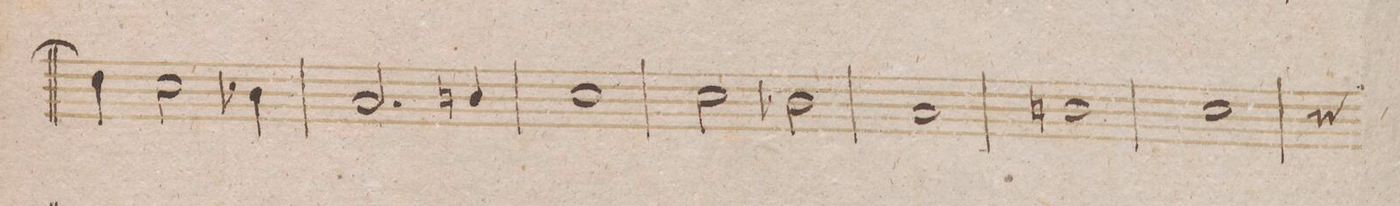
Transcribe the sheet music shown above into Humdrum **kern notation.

**kern	**dynam
*I"Oboe 2do	*
*clefG2	*
*k[b-]	*
*met(c)	*
*M4/4	*
4dd\]	.
2cc\	.
4b-X\	.
=182	=182
2.a/	.
4bn/	.
=183	=183
1cc	.
=184	=184
2cc\	.
2b-X\	.
=185	=185
1a	.
=186	=186
1bn	.
=187	=187
1cc	.
*custos:cc	*
=188	=188
*-	*-
